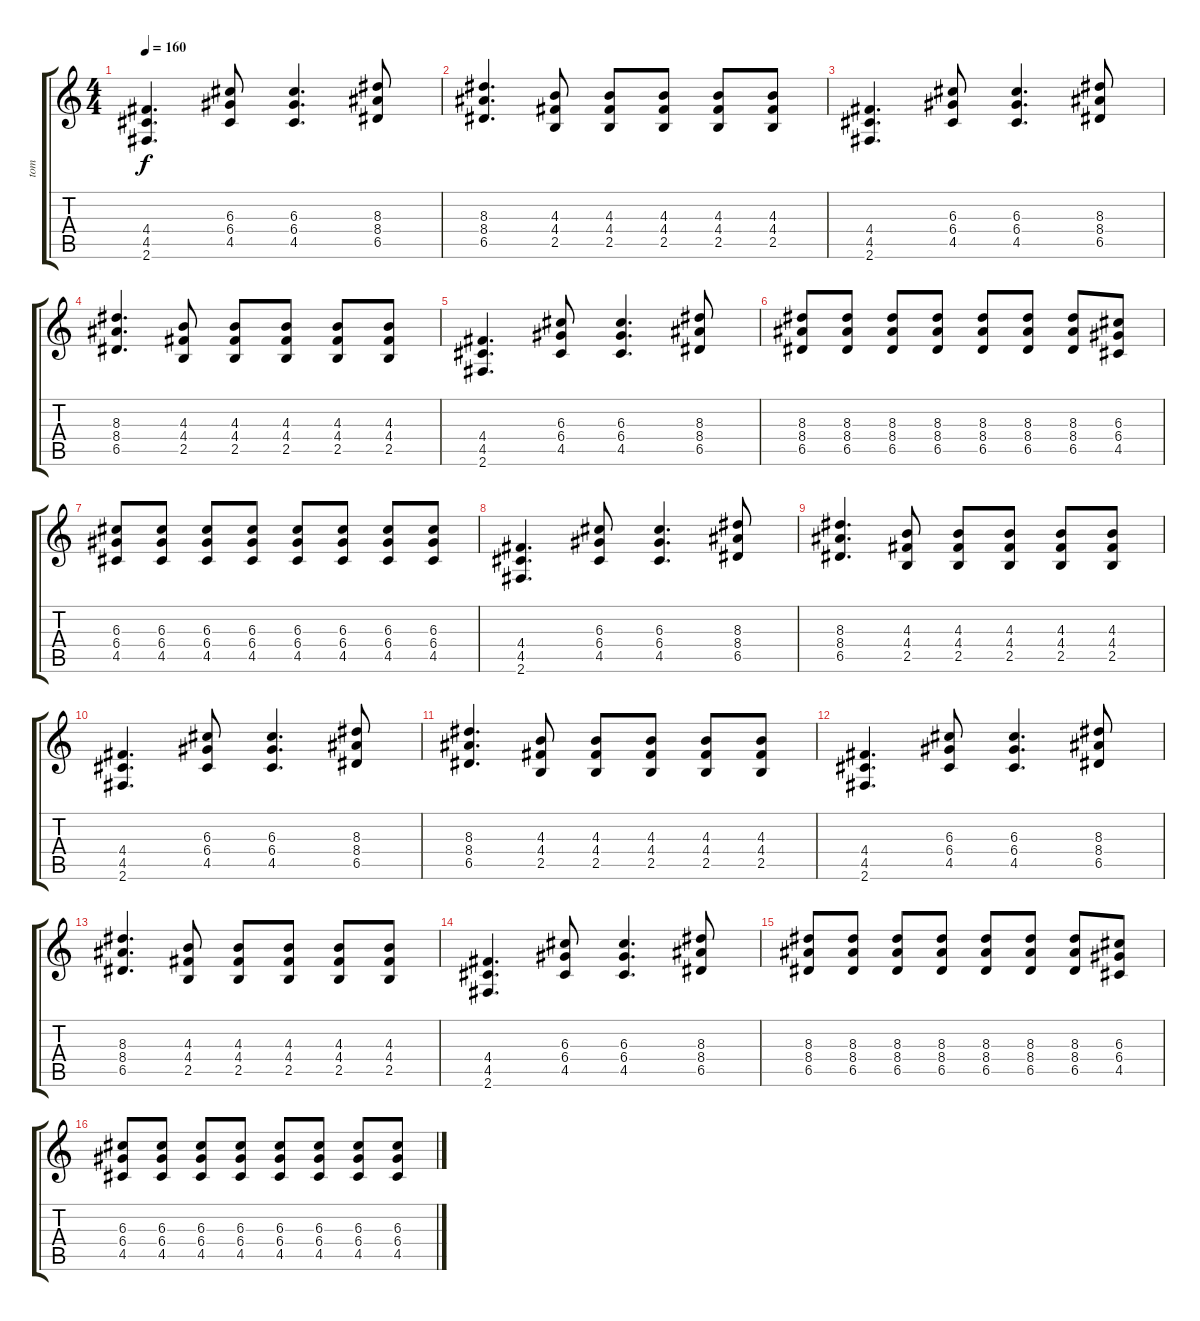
\track ("tom" "tom") {instrument distortionguitar}
\staff {score tabs}
\tuning (E4 B3 G3 D3 A2 E2) {hide}
\ts (4 4)
\tempo 160
\clef g2
\ks c
(4.4 4.5 2.6).4{d dy f} (6.3 6.4 4.5).8 (6.3 6.4 4.5).4{d} (8.3 8.4 6.5).8 |
(8.3 8.4 6.5).4{d} (4.3 4.4 2.5).8 (4.3 4.4 2.5).8 (4.3 4.4 2.5).8 (4.3 4.4 2.5).8 (4.3 4.4 2.5).8 |
(4.4 4.5 2.6).4{d} (6.3 6.4 4.5).8 (6.3 6.4 4.5).4{d} (8.3 8.4 6.5).8 |
(8.3 8.4 6.5).4{d} (4.3 4.4 2.5).8 (4.3 4.4 2.5).8 (4.3 4.4 2.5).8 (4.3 4.4 2.5).8 (4.3 4.4 2.5).8 |
(4.4 4.5 2.6).4{d} (6.3 6.4 4.5).8 (6.3 6.4 4.5).4{d} (8.3 8.4 6.5).8 |
(8.3 8.4 6.5).8 (8.3 8.4 6.5).8 (8.3 8.4 6.5).8 (8.3 8.4 6.5).8 (8.3 8.4 6.5).8 (8.3 8.4 6.5).8 (8.3 8.4 6.5).8 (6.3 6.4 4.5).8 |
(6.3 6.4 4.5).8 (6.3 6.4 4.5).8 (6.3 6.4 4.5).8 (6.3 6.4 4.5).8 (6.3 6.4 4.5).8 (6.3 6.4 4.5).8 (6.3 6.4 4.5).8 (6.3 6.4 4.5).8 |
(4.4 4.5 2.6).4{d} (6.3 6.4 4.5).8 (6.3 6.4 4.5).4{d} (8.3 8.4 6.5).8 |
(8.3 8.4 6.5).4{d} (4.3 4.4 2.5).8 (4.3 4.4 2.5).8 (4.3 4.4 2.5).8 (4.3 4.4 2.5).8 (4.3 4.4 2.5).8 |
(4.4 4.5 2.6).4{d} (6.3 6.4 4.5).8 (6.3 6.4 4.5).4{d} (8.3 8.4 6.5).8 |
(8.3 8.4 6.5).4{d} (4.3 4.4 2.5).8 (4.3 4.4 2.5).8 (4.3 4.4 2.5).8 (4.3 4.4 2.5).8 (4.3 4.4 2.5).8 |
(4.4 4.5 2.6).4{d} (6.3 6.4 4.5).8 (6.3 6.4 4.5).4{d} (8.3 8.4 6.5).8 |
(8.3 8.4 6.5).4{d} (4.3 4.4 2.5).8 (4.3 4.4 2.5).8 (4.3 4.4 2.5).8 (4.3 4.4 2.5).8 (4.3 4.4 2.5).8 |
(4.4 4.5 2.6).4{d} (6.3 6.4 4.5).8 (6.3 6.4 4.5).4{d} (8.3 8.4 6.5).8 |
(8.3 8.4 6.5).8 (8.3 8.4 6.5).8 (8.3 8.4 6.5).8 (8.3 8.4 6.5).8 (8.3 8.4 6.5).8 (8.3 8.4 6.5).8 (8.3 8.4 6.5).8 (6.3 6.4 4.5).8 |
(6.3 6.4 4.5).8 (6.3 6.4 4.5).8 (6.3 6.4 4.5).8 (6.3 6.4 4.5).8 (6.3 6.4 4.5).8 (6.3 6.4 4.5).8 (6.3 6.4 4.5).8 (6.3 6.4 4.5).8
